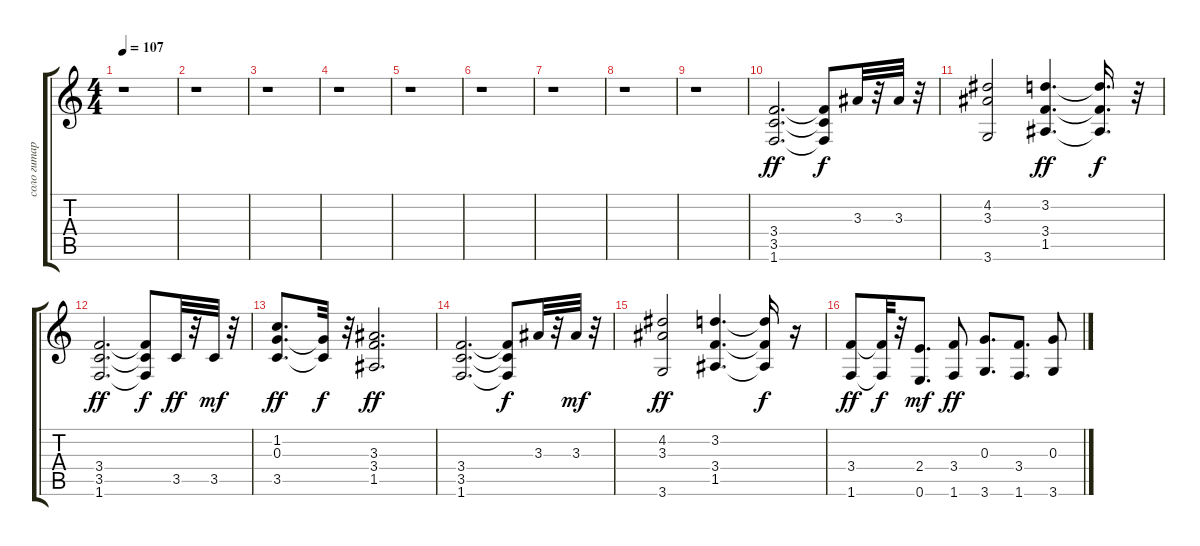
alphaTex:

\track ("соло гитара dist" "соло гитар") {instrument distortionguitar}
\staff {score tabs}
\tuning (E4 B3 G3 D3 A2 E2) {hide}
\ts (4 4)
\tempo 107
\clef g2
\ks c
r.1{dy f} |
r.1 |
r.1 |
r.1 |
r.1 |
r.1 |
r.1 |
r.1 |
r.1 |
(3.4 3.5 1.6).2{d dy ff} (3.4{t} 3.5{t} 1.6{t}).8{dy f} 3.3.32 r.32 3.3.32 r.32 |
(4.2 3.3 3.6).2 (3.2 3.4 1.5).4{d dy ff} (3.2{t} 3.4{t} 1.5{t}).16{d dy f} r.32 |
(3.4 3.5 1.6).2{d dy ff} (3.4{t} 3.5{t} 1.6{t}).8{dy f} 3.5.32{dy ff} r.32 3.5.32{dy mf} r.32 |
(1.2 0.3 3.5).8{d dy ff} (0.3{t} 3.5{t}).32{dy f} r.32 (3.3 3.4 1.5).2{d dy ff} |
(3.4 3.5 1.6).2{d} (3.4{t} 3.5{t} 1.6{t}).8{dy f} 3.3.32 r.32 3.3.32{dy mf} r.32 |
(4.2 3.3 3.6).2{dy ff} (3.2 3.4 1.5).4{d} (3.2{t} 3.4{t} 1.5{t}).16{dy f} r.16 |
(3.4 1.6).8{dy ff} (3.4{t} 1.6{t}).32{dy f} r.32 (2.4 0.6).8{d dy mf} (3.4 1.6).8{dy ff} (0.3 3.6).8{d} (3.4 1.6).8{d} (0.3 3.6).8
